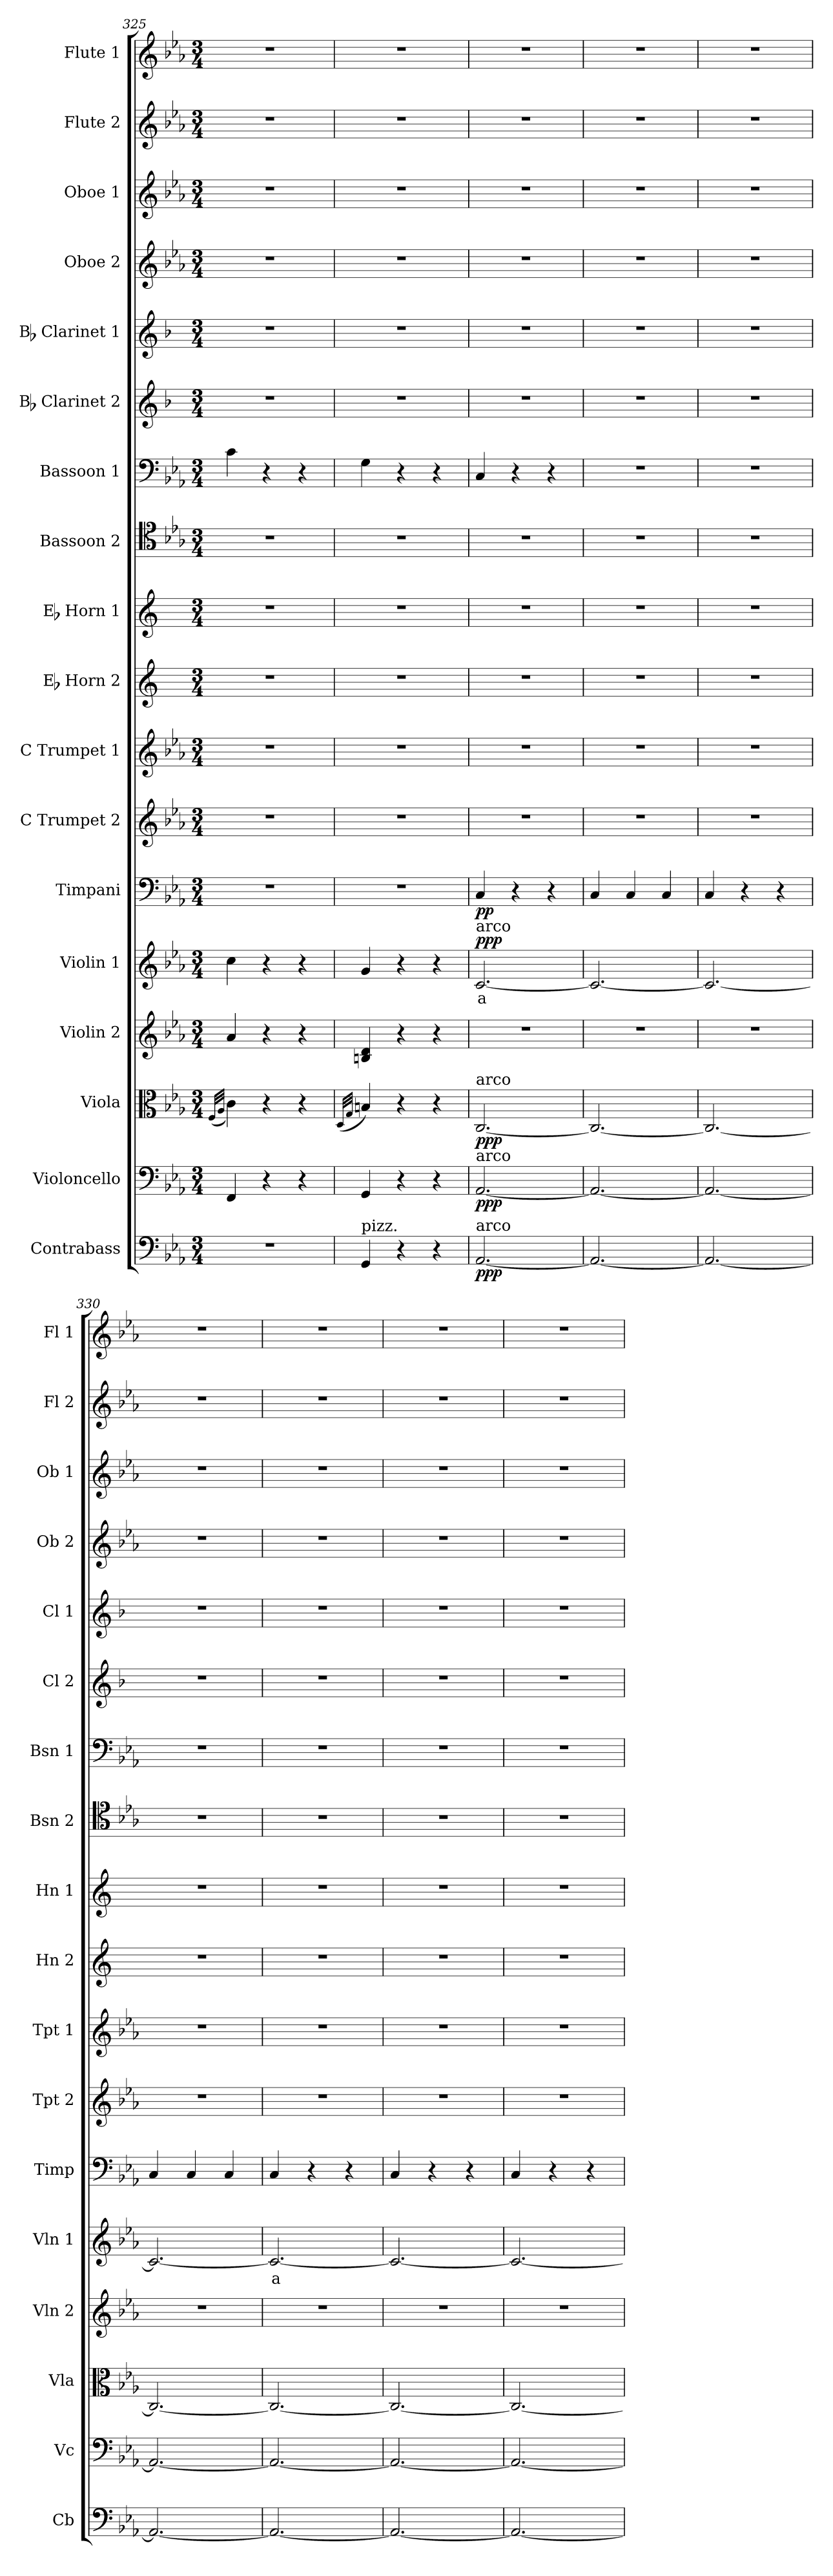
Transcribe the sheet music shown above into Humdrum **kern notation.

**kern	**dynam	**kern	**dynam	**kern	**dynam	**kern	**kern	**text	**dynam	**kern	**dynam	**kern	**kern	**kern	**kern	**kern	**kern	**kern	**kern	**kern	**kern	**kern	**kern
*part18	*part18	*part17	*part17	*part16	*part16	*part15	*part14	*part14	*part14	*part13	*part13	*part12	*part11	*part10	*part9	*part8	*part7	*part6	*part5	*part4	*part3	*part2	*part1
*staff18	*staff18	*staff17	*staff17	*staff16	*staff16	*staff15	*staff14	*staff14	*staff14	*staff13	*staff13	*staff12	*staff11	*staff10	*staff9	*staff8	*staff7	*staff6	*staff5	*staff4	*staff3	*staff2	*staff1
*I"Contrabass	*	*I"Violoncello	*	*I"Viola	*	*I"Violin 2	*I"Violin 1	*	*	*I"Timpani	*	*I"C Trumpet 2	*I"C Trumpet 1	*I"Eb Horn 2	*I"Eb Horn 1	*I"Bassoon 2	*I"Bassoon 1	*I"Bb Clarinet 2	*I"Bb Clarinet 1	*I"Oboe 2	*I"Oboe 1	*I"Flute 2	*I"Flute 1
*I'Cb	*	*I'Vc	*	*I'Vla	*	*I'Vln 2	*I'Vln 1	*	*	*I'Timp	*	*I'Tpt 2	*I'Tpt 1	*I'Hn 2	*I'Hn 1	*I'Bsn 2	*I'Bsn 1	*I'Cl 2	*I'Cl 1	*I'Ob 2	*I'Ob 1	*I'Fl 2	*I'Fl 1
*clefF4	*	*clefF4	*	*clefC3	*	*clefG2	*clefG2	*	*	*clefF4	*	*clefG2	*clefG2	*clefG2	*clefG2	*clefC4	*clefF4	*clefG2	*clefG2	*clefG2	*clefG2	*clefG2	*clefG2
*ITrd7c12	*	*	*	*	*	*	*	*	*	*	*	*	*	*ITrd5c9	*ITrd5c9	*	*	*ITrd1c2	*ITrd1c2	*	*	*	*
*k[b-e-a-]	*	*k[b-e-a-]	*	*k[b-e-a-]	*	*k[b-e-a-]	*k[b-e-a-]	*	*	*k[b-e-a-]	*	*k[b-e-a-]	*k[b-e-a-]	*k[b-e-a-]	*k[b-e-a-]	*k[b-e-a-]	*k[b-e-a-]	*k[b-e-a-]	*k[b-e-a-]	*k[b-e-a-]	*k[b-e-a-]	*k[b-e-a-]	*k[b-e-a-]
*M3/4	*	*M3/4	*	*M3/4	*	*M3/4	*M3/4	*	*	*M3/4	*	*M3/4	*M3/4	*M3/4	*M3/4	*M3/4	*M3/4	*M3/4	*M3/4	*M3/4	*M3/4	*M3/4	*M3/4
=325	=325	=325	=325	=325	=325	=325	=325	=325	=325	=325	=325	=325	=325	=325	=325	=325	=325	=325	=325	=325	=325	=325	=325
.	.	.	.	(32qF/LLL	.	.	.	.	.	.	.	.	.	.	.	.	.	.	.	.	.	.	.
.	.	.	.	32qA-/JJJ	.	.	.	.	.	.	.	.	.	.	.	.	.	.	.	.	.	.	.
2.r	.	4FF/	.	4c\)	.	4a-/	4cc\	.	.	2.r	.	2.r	2.r	2.r	2.r	2.r	4c\	2.r	2.r	2.r	2.r	2.r	2.r
.	.	4r	.	4r	.	4r	4r	.	.	.	.	.	.	.	.	.	4r	.	.	.	.	.	.
.	.	4r	.	4r	.	4r	4r	.	.	.	.	.	.	.	.	.	4r	.	.	.	.	.	.
=326	=326	=326	=326	=326	=326	=326	=326	=326	=326	=326	=326	=326	=326	=326	=326	=326	=326	=326	=326	=326	=326	=326	=326
.	.	.	.	(32qD/LLL	.	.	.	.	.	.	.	.	.	.	.	.	.	.	.	.	.	.	.
.	.	.	.	32qG/JJJ	.	.	.	.	.	.	.	.	.	.	.	.	.	.	.	.	.	.	.
!LO:TX:a:t=pizz.	!	!	!	!	!	!	!	!	!	!	!	!	!	!	!	!	!	!	!	!	!	!	!
4GGG/	.	4GG/	.	4Bn/)	.	4Bn/ 4d/	4g/	.	.	2.r	.	2.r	2.r	2.r	2.r	2.r	4G\	2.r	2.r	2.r	2.r	2.r	2.r
4r	.	4r	.	4r	.	4r	4r	.	.	.	.	.	.	.	.	.	4r	.	.	.	.	.	.
4r	.	4r	.	4r	.	4r	4r	.	.	.	.	.	.	.	.	.	4r	.	.	.	.	.	.
=327	=327	=327	=327	=327	=327	=327	=327	=327	=327	=327	=327	=327	=327	=327	=327	=327	=327	=327	=327	=327	=327	=327	=327
!	!	!	!	!	!	!	!LO:TX:a:t=arco	!	!	!	!	!	!	!	!	!	!	!	!	!	!	!	!
!	!	!	!	!LO:TX:a:t=arco	!	!	!	!	!	!	!	!	!	!	!	!	!	!	!	!	!	!	!
!	!	!LO:TX:a:t=arco	!	!	!	!	!	!	!	!	!	!	!	!	!	!	!	!	!	!	!	!	!
!LO:TX:a:t=arco	!	!	!	!	!	!	!	!	!	!	!	!	!	!	!	!	!	!	!	!	!	!	!
!	!LO:DY:b	!	!LO:DY:b	!	!LO:DY:b	!	!	!LO:LY:b:color=#FF0000	!LO:DY:b	!	!LO:DY:b	!	!	!	!	!	!	!	!	!	!	!	!
[2.AAA-/	ppp	[2.AA-/	ppp	[2.C/	ppp	2.r	[2.c/	a	ppp	4C/	pp	2.r	2.r	2.r	2.r	2.r	4C/	2.r	2.r	2.r	2.r	2.r	2.r
.	.	.	.	.	.	.	.	.	.	4r	.	.	.	.	.	.	4r	.	.	.	.	.	.
.	.	.	.	.	.	.	.	.	.	4r	.	.	.	.	.	.	4r	.	.	.	.	.	.
=328	=328	=328	=328	=328	=328	=328	=328	=328	=328	=328	=328	=328	=328	=328	=328	=328	=328	=328	=328	=328	=328	=328	=328
2.AAA-/_	.	2.AA-/_	.	2.C/_	.	2.r	2.c/_	.	.	4C/	.	2.r	2.r	2.r	2.r	2.r	2.r	2.r	2.r	2.r	2.r	2.r	2.r
.	.	.	.	.	.	.	.	.	.	4C/	.	.	.	.	.	.	.	.	.	.	.	.	.
.	.	.	.	.	.	.	.	.	.	4C/	.	.	.	.	.	.	.	.	.	.	.	.	.
=329	=329	=329	=329	=329	=329	=329	=329	=329	=329	=329	=329	=329	=329	=329	=329	=329	=329	=329	=329	=329	=329	=329	=329
2.AAA-/_	.	2.AA-/_	.	2.C/_	.	2.r	2.c/_	.	.	4C/	.	2.r	2.r	2.r	2.r	2.r	2.r	2.r	2.r	2.r	2.r	2.r	2.r
.	.	.	.	.	.	.	.	.	.	4r	.	.	.	.	.	.	.	.	.	.	.	.	.
.	.	.	.	.	.	.	.	.	.	4r	.	.	.	.	.	.	.	.	.	.	.	.	.
=330	=330	=330	=330	=330	=330	=330	=330	=330	=330	=330	=330	=330	=330	=330	=330	=330	=330	=330	=330	=330	=330	=330	=330
2.AAA-/_	.	2.AA-/_	.	2.C/_	.	2.r	2.c/_	.	.	4C/	.	2.r	2.r	2.r	2.r	2.r	2.r	2.r	2.r	2.r	2.r	2.r	2.r
.	.	.	.	.	.	.	.	.	.	4C/	.	.	.	.	.	.	.	.	.	.	.	.	.
.	.	.	.	.	.	.	.	.	.	4C/	.	.	.	.	.	.	.	.	.	.	.	.	.
=331	=331	=331	=331	=331	=331	=331	=331	=331	=331	=331	=331	=331	=331	=331	=331	=331	=331	=331	=331	=331	=331	=331	=331
!	!	!	!	!	!	!	!	!LO:LY:b:color=#FF0000	!	!	!	!	!	!	!	!	!	!	!	!	!	!	!
2.AAA-/_	.	2.AA-/_	.	2.C/_	.	2.r	2.c/_	a	.	4C/	.	2.r	2.r	2.r	2.r	2.r	2.r	2.r	2.r	2.r	2.r	2.r	2.r
.	.	.	.	.	.	.	.	.	.	4r	.	.	.	.	.	.	.	.	.	.	.	.	.
.	.	.	.	.	.	.	.	.	.	4r	.	.	.	.	.	.	.	.	.	.	.	.	.
=332	=332	=332	=332	=332	=332	=332	=332	=332	=332	=332	=332	=332	=332	=332	=332	=332	=332	=332	=332	=332	=332	=332	=332
2.AAA-/_	.	2.AA-/_	.	2.C/_	.	2.r	2.c/_	.	.	4C/	.	2.r	2.r	2.r	2.r	2.r	2.r	2.r	2.r	2.r	2.r	2.r	2.r
.	.	.	.	.	.	.	.	.	.	4r	.	.	.	.	.	.	.	.	.	.	.	.	.
.	.	.	.	.	.	.	.	.	.	4r	.	.	.	.	.	.	.	.	.	.	.	.	.
=333	=333	=333	=333	=333	=333	=333	=333	=333	=333	=333	=333	=333	=333	=333	=333	=333	=333	=333	=333	=333	=333	=333	=333
2.AAA-/_	.	2.AA-/_	.	2.C/_	.	2.r	2.c/_	.	.	4C/	.	2.r	2.r	2.r	2.r	2.r	2.r	2.r	2.r	2.r	2.r	2.r	2.r
.	.	.	.	.	.	.	.	.	.	4r	.	.	.	.	.	.	.	.	.	.	.	.	.
.	.	.	.	.	.	.	.	.	.	4r	.	.	.	.	.	.	.	.	.	.	.	.	.
=	=	=	=	=	=	=	=	=	=	=	=	=	=	=	=	=	=	=	=	=	=	=	=
*-	*-	*-	*-	*-	*-	*-	*-	*-	*-	*-	*-	*-	*-	*-	*-	*-	*-	*-	*-	*-	*-	*-	*-
